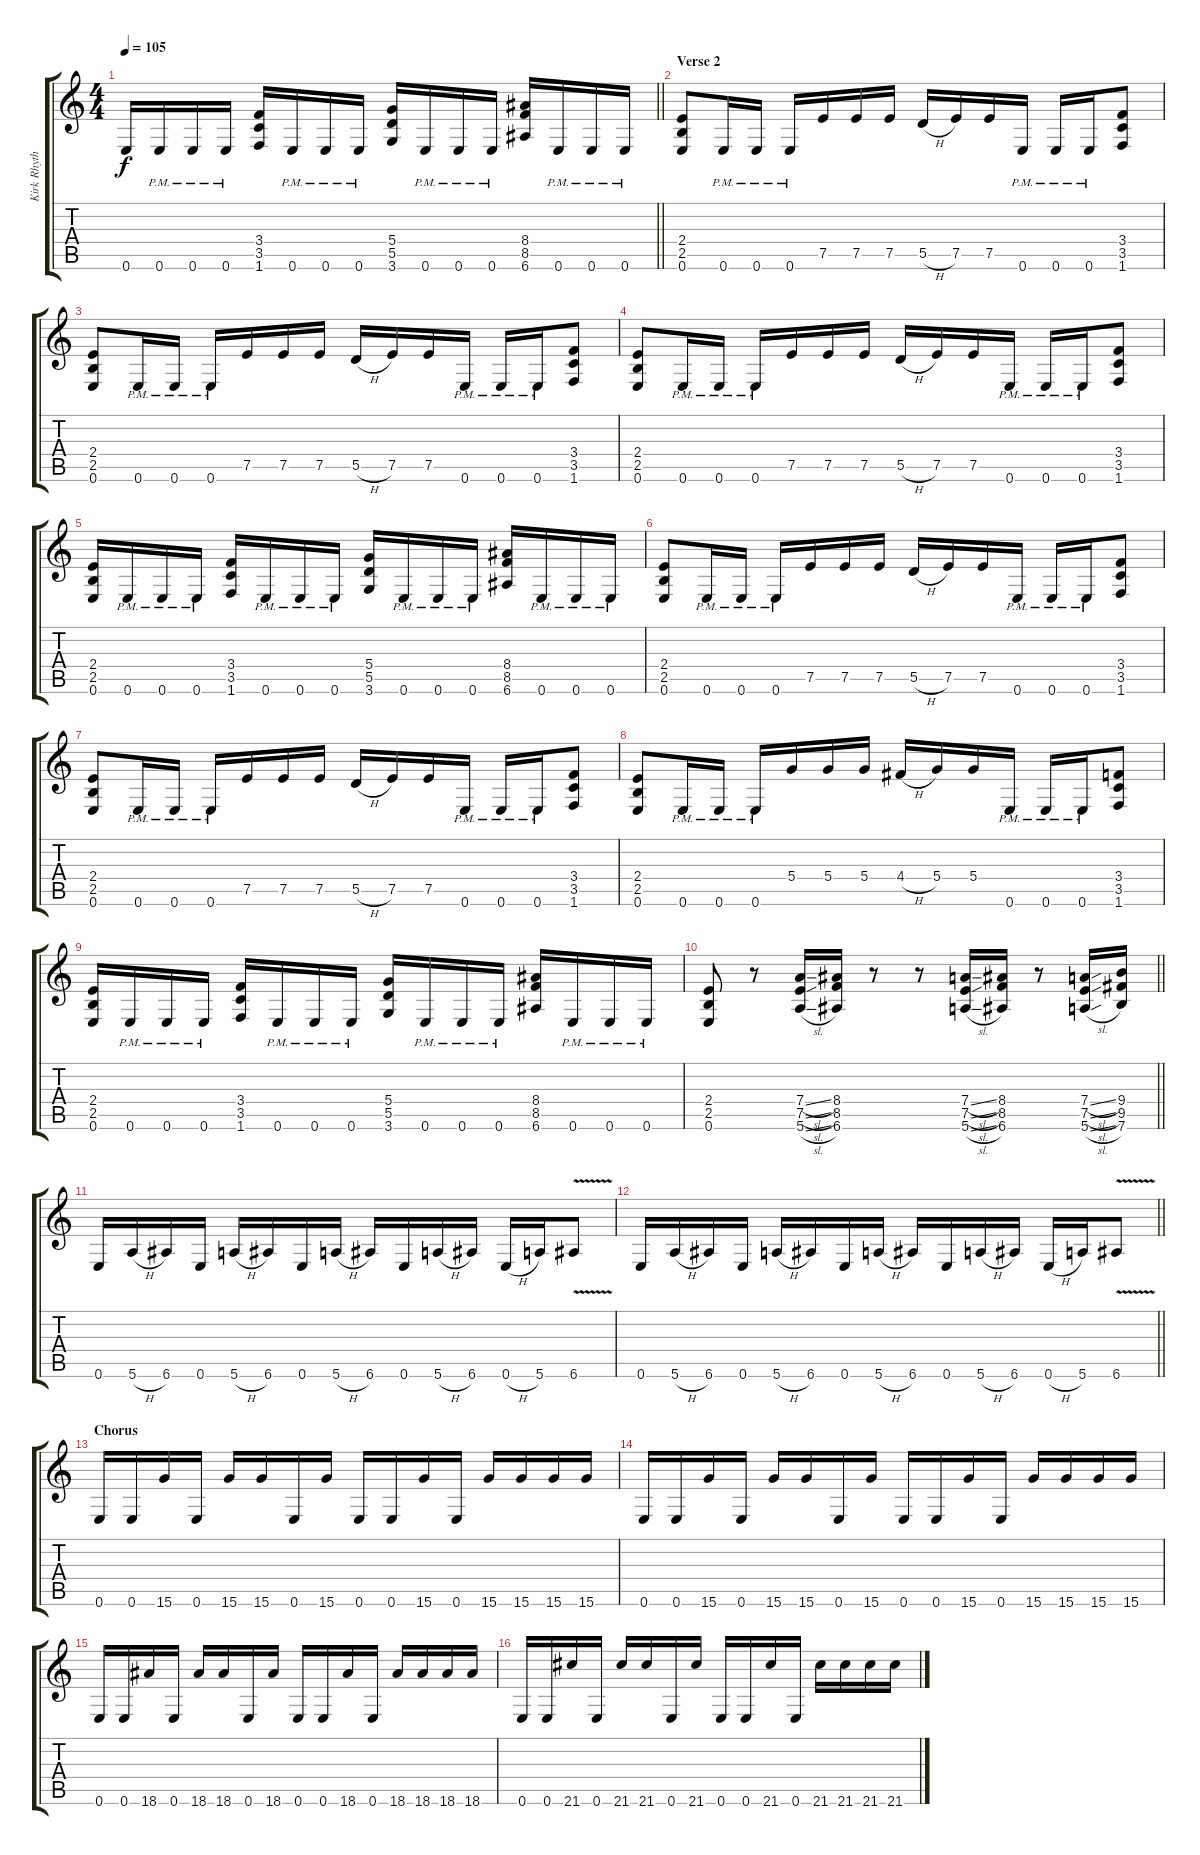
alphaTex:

\track ("Kirk Rhythm" "Kirk Rhyth") {instrument distortionguitar}
\staff {score tabs}
\tuning (E4 B3 G3 D3 A2 E2) {hide}
\ts (4 4)
\tempo 105
\clef g2
\barLineRight lightlight
\ks c
0.6.16{dy f} 0.6{pm}.16 0.6{pm}.16 0.6{pm}.16 (3.4 3.5 1.6).16 0.6{pm}.16 0.6{pm}.16 0.6{pm}.16 (5.4 5.5 3.6).16 0.6{pm}.16 0.6{pm}.16 0.6{pm}.16 (8.4 8.5 6.6).16 0.6{pm}.16 0.6{pm}.16 0.6{pm}.16 |
\section ("" "Verse 2")
(2.4 2.5 0.6).8 0.6{pm}.16 0.6{pm}.16 0.6{pm}.16 7.5.16 7.5.16 7.5.16 5.5{h}.16 7.5.16 7.5.16 0.6{pm}.16 0.6{pm}.16 0.6{pm}.16 (3.4 3.5 1.6).8 |
(2.4 2.5 0.6).8 0.6{pm}.16 0.6{pm}.16 0.6{pm}.16 7.5.16 7.5.16 7.5.16 5.5{h}.16 7.5.16 7.5.16 0.6{pm}.16 0.6{pm}.16 0.6{pm}.16 (3.4 3.5 1.6).8 |
(2.4 2.5 0.6).8 0.6{pm}.16 0.6{pm}.16 0.6{pm}.16 7.5.16 7.5.16 7.5.16 5.5{h}.16 7.5.16 7.5.16 0.6{pm}.16 0.6{pm}.16 0.6{pm}.16 (3.4 3.5 1.6).8 |
(2.4 2.5 0.6).16 0.6{pm}.16 0.6{pm}.16 0.6{pm}.16 (3.4 3.5 1.6).16 0.6{pm}.16 0.6{pm}.16 0.6{pm}.16 (5.4 5.5 3.6).16 0.6{pm}.16 0.6{pm}.16 0.6{pm}.16 (8.4 8.5 6.6).16 0.6{pm}.16 0.6{pm}.16 0.6{pm}.16 |
(2.4 2.5 0.6).8 0.6{pm}.16 0.6{pm}.16 0.6{pm}.16 7.5.16 7.5.16 7.5.16 5.5{h}.16 7.5.16 7.5.16 0.6{pm}.16 0.6{pm}.16 0.6{pm}.16 (3.4 3.5 1.6).8 |
(2.4 2.5 0.6).8 0.6{pm}.16 0.6{pm}.16 0.6{pm}.16 7.5.16 7.5.16 7.5.16 5.5{h}.16 7.5.16 7.5.16 0.6{pm}.16 0.6{pm}.16 0.6{pm}.16 (3.4 3.5 1.6).8 |
(2.4 2.5 0.6).8 0.6{pm}.16 0.6{pm}.16 0.6{pm}.16 5.4.16 5.4.16 5.4.16 4.4{h}.16 5.4.16 5.4.16 0.6{pm}.16 0.6{pm}.16 0.6{pm}.16 (3.4 3.5 1.6).8 |
(2.4 2.5 0.6).16 0.6{pm}.16 0.6{pm}.16 0.6{pm}.16 (3.4 3.5 1.6).16 0.6{pm}.16 0.6{pm}.16 0.6{pm}.16 (5.4 5.5 3.6).16 0.6{pm}.16 0.6{pm}.16 0.6{pm}.16 (8.4 8.5 6.6).16 0.6{pm}.16 0.6{pm}.16 0.6{pm}.16 |
\barLineRight lightlight
(2.4 2.5 0.6).8 r.8 (7.4{sl} 7.5{sl} 5.6{sl}).16 (8.4 8.5 6.6).16 r.8 r.8 (7.4{sl} 7.5{sl} 5.6{sl}).16 (8.4 8.5 6.6).16 r.8 (7.4{sl} 7.5{sl} 5.6{sl}).16 (9.4 9.5 7.6).16 |
0.6.16 5.6{h}.16 6.6.16 0.6.16 5.6{h}.16 6.6.16 0.6.16 5.6{h}.16 6.6.16 0.6.16 5.6{h}.16 6.6.16 0.6{h}.16 5.6.16 6.6{v}.8 |
\barLineRight lightlight
0.6.16 5.6{h}.16 6.6.16 0.6.16 5.6{h}.16 6.6.16 0.6.16 5.6{h}.16 6.6.16 0.6.16 5.6{h}.16 6.6.16 0.6{h}.16 5.6.16 6.6{v}.8 |
\section ("" "Chorus")
0.6.16 0.6.16 15.6.16 0.6.16 15.6.16 15.6.16 0.6.16 15.6.16 0.6.16 0.6.16 15.6.16 0.6.16 15.6.16 15.6.16 15.6.16 15.6.16 |
0.6.16 0.6.16 15.6.16 0.6.16 15.6.16 15.6.16 0.6.16 15.6.16 0.6.16 0.6.16 15.6.16 0.6.16 15.6.16 15.6.16 15.6.16 15.6.16 |
0.6.16 0.6.16 18.6.16 0.6.16 18.6.16 18.6.16 0.6.16 18.6.16 0.6.16 0.6.16 18.6.16 0.6.16 18.6.16 18.6.16 18.6.16 18.6.16 |
0.6.16 0.6.16 21.6.16 0.6.16 21.6.16 21.6.16 0.6.16 21.6.16 0.6.16 0.6.16 21.6.16 0.6.16 21.6.16 21.6.16 21.6.16 21.6.16
